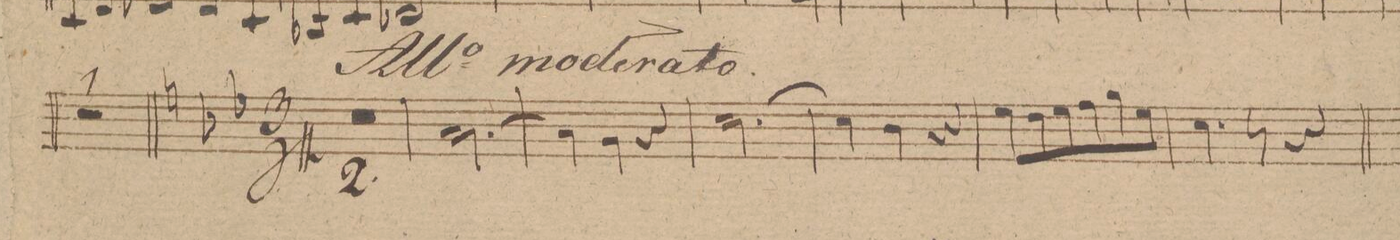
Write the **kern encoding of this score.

**kern	**dynam
*I"Clarinetto 2do in A.	*
*clefG2	*
*k[f#c#g#d#]	*
*met(c|)	*
*M2/2	*
1r	.
=181||	=181||
*k[f#]	*
*M3/4	*
2.r	.
=182	=182
2.r	.
=183	=183
[2.f#\	.
=184	=184
4f#\]	.
4e\	.
4r	.
=185	=185
[2.a/	.
=186	=186
4a/]	.
4g/	.
4r	.
=187	=187
8cc\L	.
8b\	.
8cc\	.
8dd\	.
8ee\	.
8cc\J	.
=188	=188
4.a/	.
8r	.
4r	.
=189	=189
*-	*-
